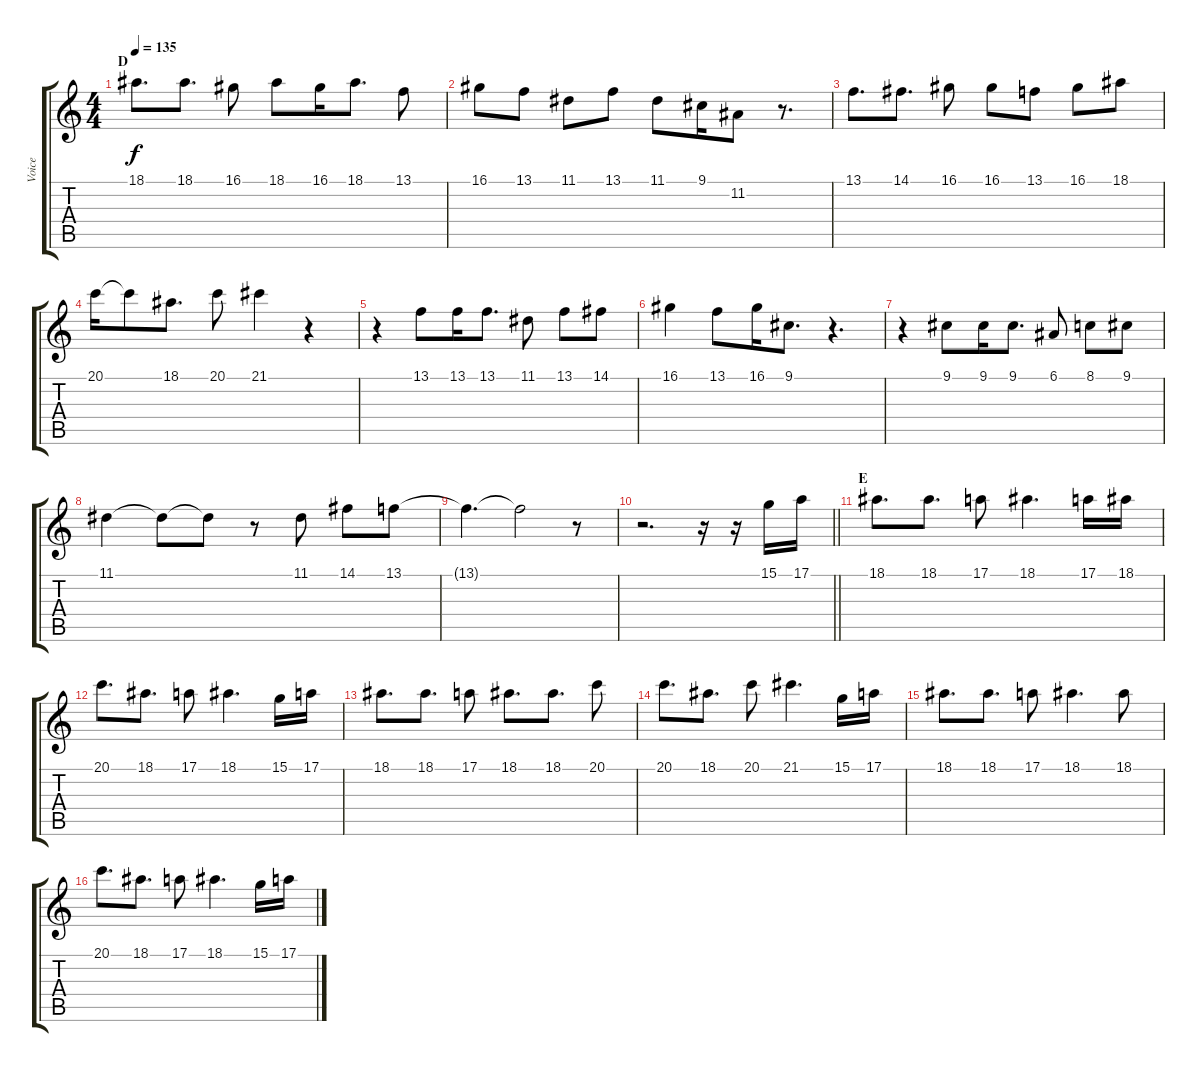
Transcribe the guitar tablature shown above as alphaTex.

\track ("Voice" "Voice") {instrument fx5brightness}
\staff {score tabs}
\tuning (E4 B3 G3 D3 A2 E2) {hide}
\ts (4 4)
\section ("" "D")
\tempo 135
\clef g2
\ks c
18.1.8{d dy f} 18.1.8{d} 16.1.8 18.1.8 16.1.16 18.1.8{d} 13.1.8 |
16.1.8 13.1.8 11.1.8 13.1.8 11.1.8 9.1.16 11.2.8 r.8{d} |
13.1.8{d} 14.1.8{d} 16.1.8 16.1.8 13.1.8 16.1.8 18.1.8 |
20.1.16 20.1{t}.8 18.1.8{d} 20.1.8 21.1.4 r.4 |
r.4 13.1.8 13.1.16 13.1.8{d} 11.1.8 13.1.8 14.1.8 |
16.1.4 13.1.8 16.1.16 9.1.8{d} r.4{d} |
r.4 9.1.8 9.1.16 9.1.8{d} 6.1.8 8.1.8 9.1.8 |
11.1.4 11.1{t}.8 11.1{t}.8 r.8 11.1.8 14.1.8 13.1.8 |
13.1{t}.4{d} 13.1{t}.2 r.8 |
\barLineRight lightlight
r.2{d} r.16 r.16 15.1.16 17.1.16 |
\section ("" "E")
18.1.8{d} 18.1.8{d} 17.1.8 18.1.4{d} 17.1.16 18.1.16 |
20.1.8{d} 18.1.8{d} 17.1.8 18.1.4{d} 15.1.16 17.1.16 |
18.1.8{d} 18.1.8{d} 17.1.8 18.1.8{d} 18.1.8{d} 20.1.8 |
20.1.8{d} 18.1.8{d} 20.1.8 21.1.4{d} 15.1.16 17.1.16 |
18.1.8{d} 18.1.8{d} 17.1.8 18.1.4{d} 18.1.8 |
20.1.8{d} 18.1.8{d} 17.1.8 18.1.4{d} 15.1.16 17.1.16
